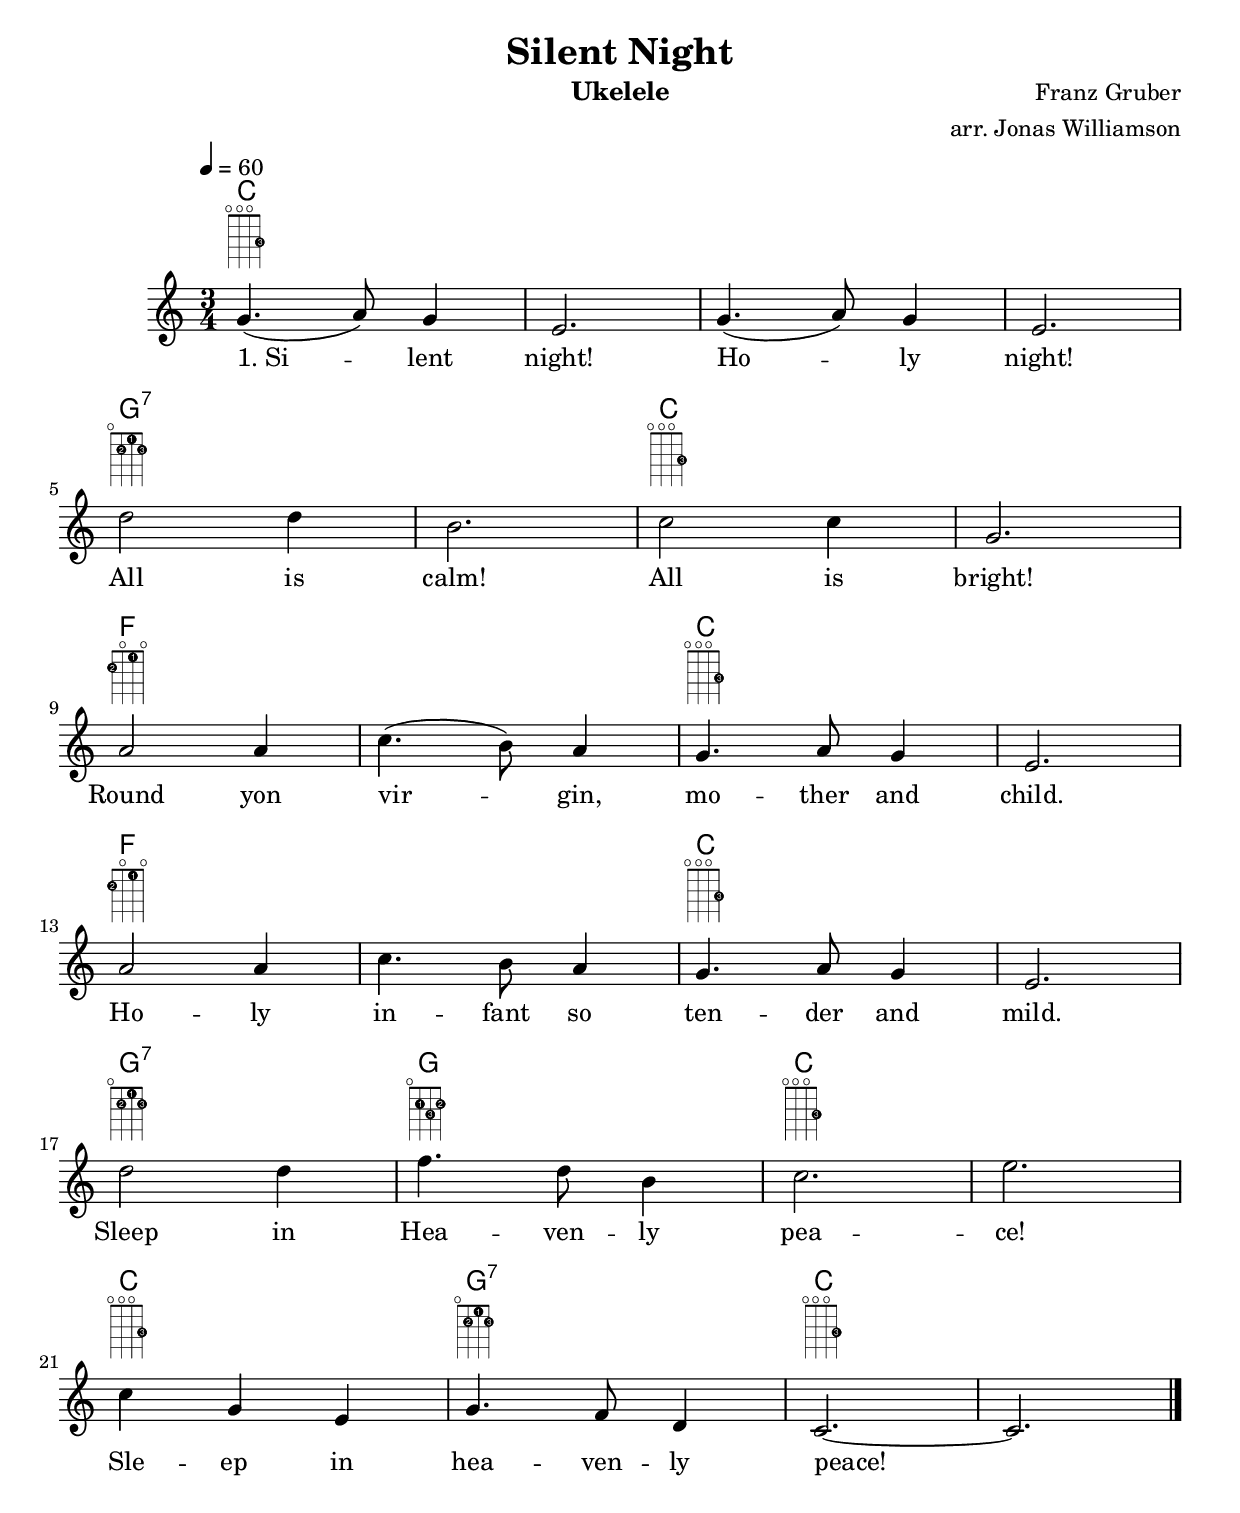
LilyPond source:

\version "2.7.39"
\include "predefined-ukulele-fretboards.ly"
\header {
       title = "Silent Night"
       composer = "Franz Gruber"
       instrument = "Ukelele"
       arranger = "arr. Jonas Williamson"
}


     global = {
        \time 3/4
	\tempo 4=60
	
}
     

	
    myChords = \chordmode { \set chordChanges = ##t
    c2.
    c2.
    c2.
    c2.
    g2.:7
    g2.:7
    c2.
    c2.

    f2.
    f2.
    c2.
    c2.
    f2.
    f2.
    c2.
    c2.
    
    g2.:7
    g2.
    c2.
    c2.
    c2.
    g2.:7
    c2.
    c2.





    
      
    }
    fretBoards = {  \set Staff.stringTunings = #ukulele-tuning
        \override FretBoard.fret-diagram-details.finger-code = #'in-dot
        \myChords}

     vocals =  \relative c'' {
        \key c\major 
    g4. (a8 ) g4
    e2.
    g4. ( a8 ) g4
    e2.
    \break

    d'2 d4
    b2.
    c2 c4
    g2.
    \break

    a2 a4 
    c4. (b8) a4
    g4. a8 g4
    e2. 
    \break

    a2 a4
    c4. b8 a4 
    g4. a8 g4
    e2.
    \break

    d'2 d4
    f4. d8 b4
    c2. 
    e2.
    \break

    c4 g4 e4
    g4. f8 d4
    c2. ~
    c2.   
    



    


      
       

        \bar "|."
     }
  
	\addlyrics { "1. Si"  -- lent night! Ho -- ly night! All is calm!  All is bright!  Round yon vir -- gin, mo -- ther and child.  Ho -- ly in -- fant so ten -- der and mild.  Sleep in Hea -- ven -- ly pea -- ce!  Sle -- ep in hea -- ven -- ly peace!}


     \score {
         
        \new StaffGroup <<
           \new ChordNames \myChords
           \new FretBoards \fretBoards
           \new Staff << \global \vocals >>


     >>
     \layout {\context {
      \Score
      \override SpacingSpanner.base-shortest-duration = #(ly:make-moment 1/16)
      \override VerticalAxisGroup
              .default-staff-staff-spacing
              .basic-distance = #200
}
    \context {
    \Staff
    \override VerticalAxisGroup
              .default-staff-staff-spacing
              .basic-distance = 200
  }
  }


        \midi { \tempo 2=90}
     }  
